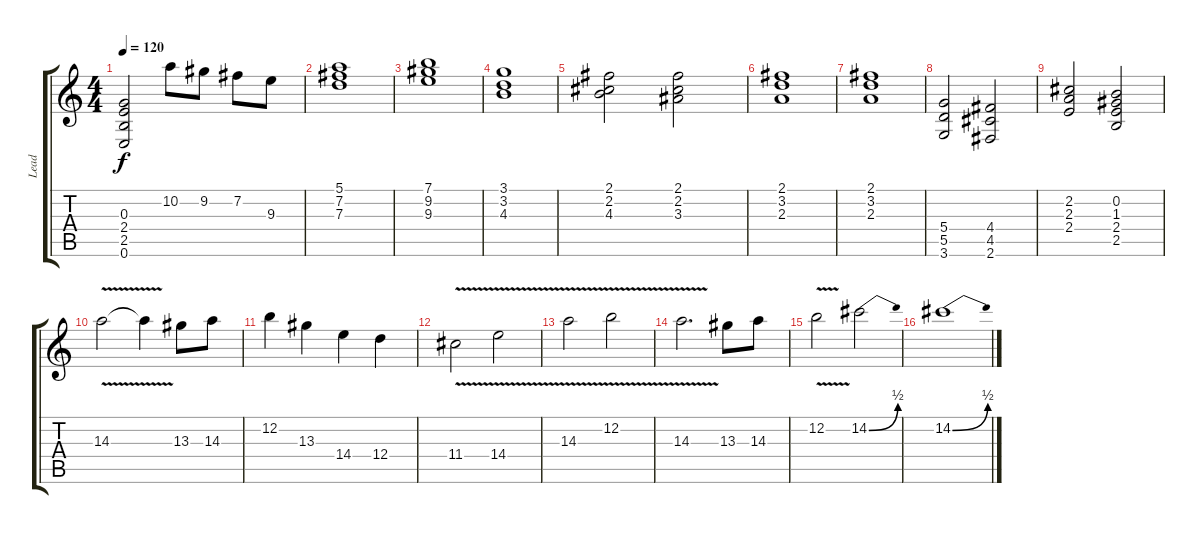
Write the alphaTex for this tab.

\track ("Lead" "Lead") {instrument overdrivenguitar}
\staff {score tabs}
\tuning (E4 B3 G3 D3 A2 E2) {hide}
\ts (4 4)
\tempo 120
\clef g2
\ks c
(0.3 2.4 2.5 0.6).2{dy f} 10.2.8 9.2.8 7.2.8 9.3.8 |
(5.1 7.2 7.3).1 |
(7.1 9.2 9.3).1 |
(3.1 3.2 4.3).1 |
(2.1 2.2 4.3).2 (2.1 2.2 3.3).2 |
(2.1 3.2 2.3).1 |
(2.1 3.2 2.3).1 |
(5.4 5.5 3.6).2 (4.4 4.5 2.6).2 |
(2.2 2.3 2.4).2 (0.2 1.3 2.4 2.5).2 |
14.3{v}.2 14.3{t}.4 13.3.8 14.3.8 |
12.2.4 13.3.4 14.4.4 12.4.4 |
11.4{v}.2 14.4{v}.2 |
14.3{v}.2 12.2{v}.2 |
14.3{v}.2{d} 13.3.8 14.3.8 |
12.2{v}.2 14.2{be (bend 0 0 60 2)}.2 |
14.2{be (bend 0 0 60 2)}.1
